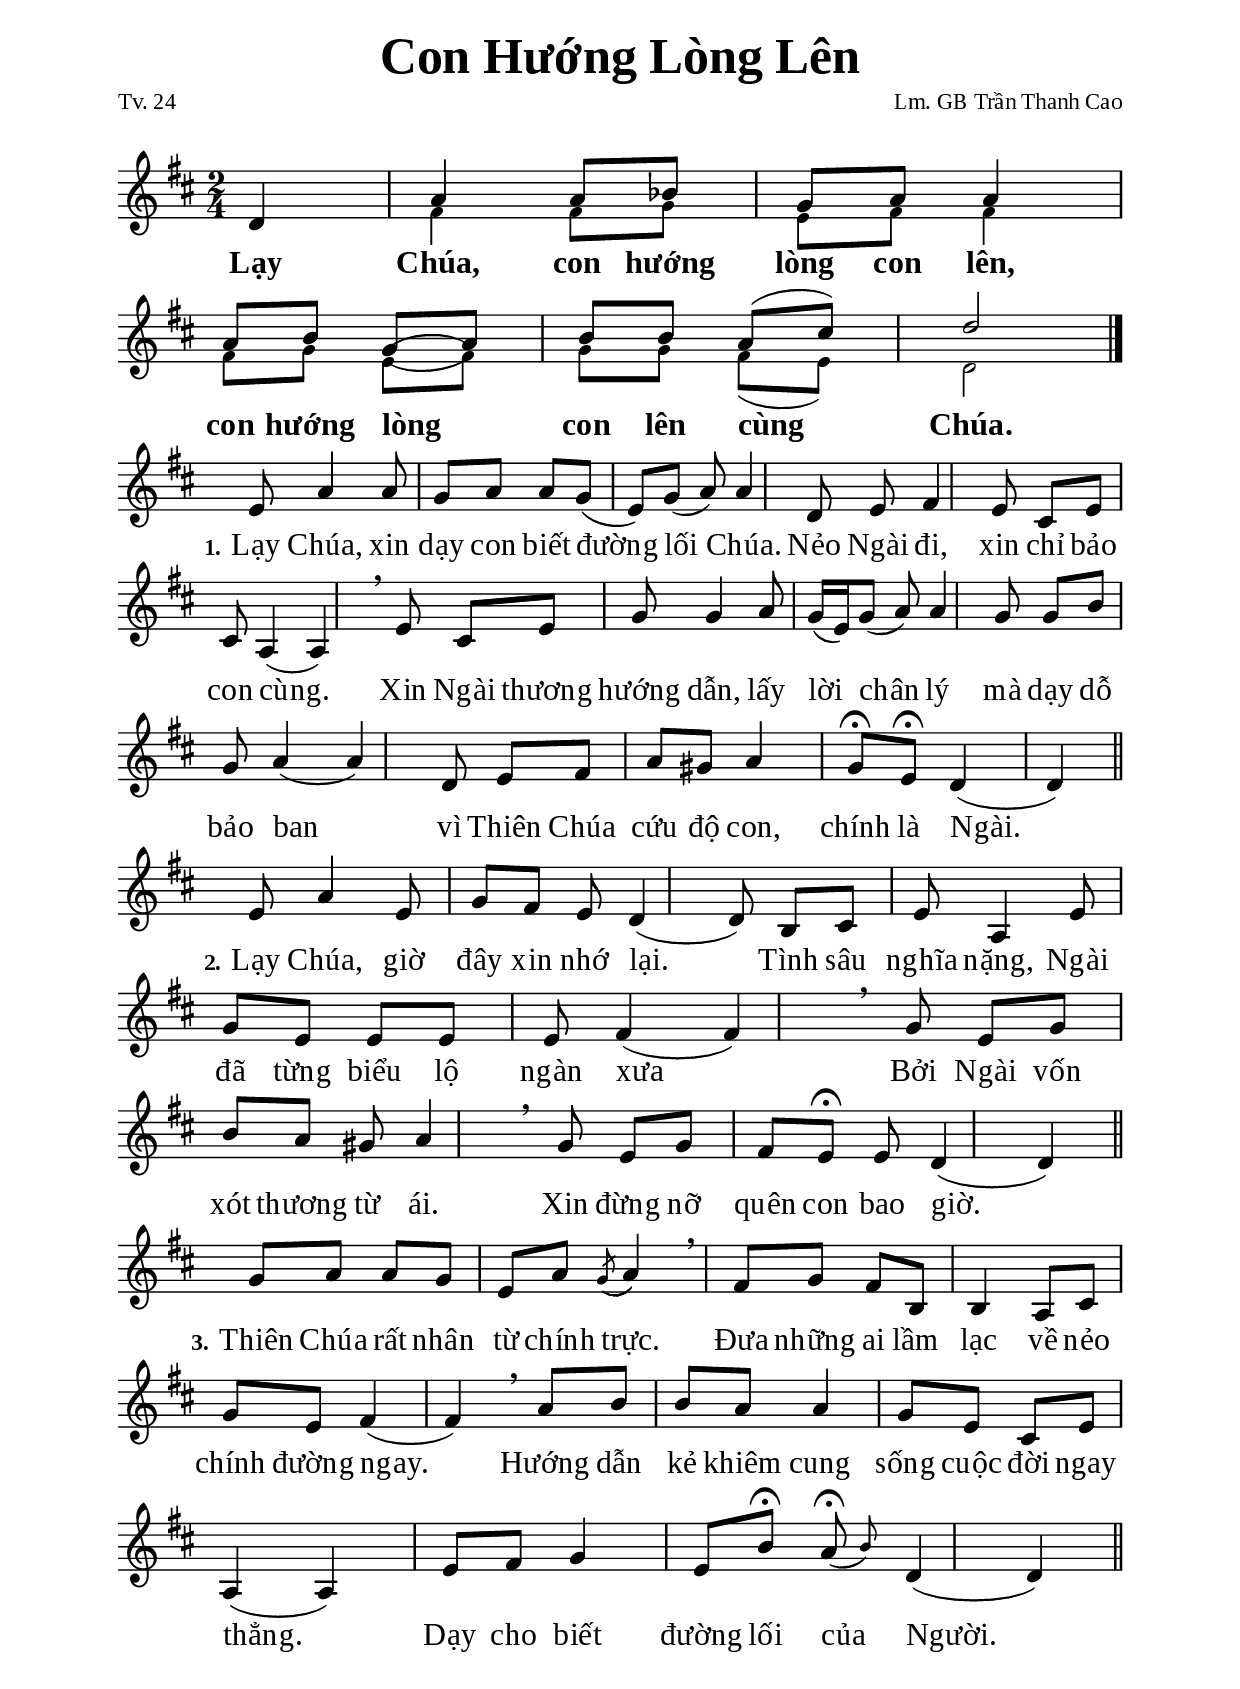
% Cài đặt chung
\version "2.20.0"
\include "english.ly"

\header {
  title = \markup { \fontsize #3 "Con Hướng Lòng Lên" }
  poet = "Tv. 24"
  composer = "Lm. GB Trần Thanh Cao"
  arranger = " "
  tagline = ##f
}

\paper {
  #(set-paper-size "a4")
  top-margin = 10\mm
  bottom-margin = 10\mm
  left-margin = 20\mm
  right-margin = 20\mm
  indent = #0
  #(define fonts
    (make-pango-font-tree
      "Liberation Serif"
      "Liberation Serif"
      "Liberation Serif"
      (/ 20 20)))
  page-count = #1
}

% Nhạc điệp khúc
nhacDiepKhucSop= \relative c' {
  \partial 4 d4 |
  a' a8 bf |
  g a a4 |
  a8 b g _(a) |
  b b a (cs) |
  d2 \bar "|."
}

nhacDiepKhucBas = \relative c' {
  \override NoteHead.font-size = #-2
  \skip 4
  fs4 fs8 g |
  e fs fs4 |
  fs8 g e ^(fs) |
  g g fs (e) |
  d2
}

% Nhạc phiên khúc
nhacPhienKhucMot = \relative c' {
  e8 a4 a8 g a a g (e) g (a) a4
  d,8 e fs4 e8 cs e cs a4 (a) \breathe
  e'8 cs e g g4 a8 g16 (e) g8 (a) a4
  g8 g b g a4 (a) d,8 e fs a gs a4
  g8 \fermata e \fermata d4 (d) \bar "||"
}

nhacPhienKhucHai = \relative c' {
  e8 a4 e8 g fs e d4 (d8) b cs e a,4
  e'8 g e e e e fs4 (fs) \breathe
  g8 e g b a gs a4 \breathe
  g8 e g fs e \fermata e d4 (d) \bar "||"
}

nhacPhienKhucBa = \relative c' {
  g'8 a a g e a \acciaccatura g (a4) \breathe
  fs8 g fs b, b4 a8 cs g' e fs4 (fs) \breathe
  a8 b b a a4 g8 e cs e a,4 (a) e'8 fs g4
  e8 b' \fermata \afterGrace a \fermata (b) d,4 (d) \bar "||"
}

% Lời điệp khúc
loiDiepKhuc = \lyricmode {
  Lạy Chúa, con hướng lòng con lên,
  con hướng lòng con lên cùng Chúa.
}

% Lời phiên khúc
loiPhienKhucMot = \lyricmode {
  \set stanza = #"1."
  Lạy Chúa, xin dạy con biết đường lối Chúa.
  Nẻo Ngài đi, xin chỉ bảo con cùng.
  Xin Ngài thương hướng dẫn, lấy lời chân lý mà dạy dỗ bảo ban
  vì Thiên Chúa cứu độ con, chính là Ngài.
}

loiPhienKhucHai = \lyricmode {
  \set stanza = #"2."
  Lạy Chúa, giờ đây xin nhớ lại.
  Tình sâu nghĩa nặng, Ngài đã từng biểu lộ ngàn xưa
  Bởi Ngài vốn xót thương từ ái.
  Xin đừng nỡ quên con bao giờ.
}

loiPhienKhucBa = \lyricmode {
  \set stanza = #"3."
  Thiên Chúa rất nhân từ chính trực.
  Đưa những ai lầm lạc về nẻo chính đường ngay.
  Hướng dẫn kẻ khiêm cung sống cuộc đời ngay thẳng.
  Dạy cho biết đường lối của Người.
}


% Dàn trang
\score {
  \new ChoirStaff <<
    \new Staff = diepKhuc \with {
        \consists "Merge_rests_engraver"
        \magnifyStaff #(magstep +1)
      }
      <<
      \new Voice = beSop {
        \voiceOne \key d \major \time 2/4 \nhacDiepKhucSop
      }
      \new Voice = beBas {
        \voiceTwo \key d \major \time 2/4 \nhacDiepKhucBas
      }
    >>
    \new Lyrics \lyricsto beSop \loiDiepKhuc
  >>
  \layout {
    \override Lyrics.LyricText.font-series = #'bold
    \override Lyrics.LyricText.font-size = #+3
    \override Lyrics.LyricSpace.minimum-distance = #0.5
    \override Score.BarNumber.break-visibility = ##(#f #f #f)
    \override Score.SpacingSpanner.uniform-stretching = ##t
  }
}

\score {
  \new ChoirStaff <<
    \new Staff = phienKhuc \with {
        \magnifyStaff #(magstep +1)
      }
      <<
      \new Voice = beSop {
        \key d \major \time 2/4 \nhacPhienKhucMot
      }
    >>
    \new Lyrics \lyricsto beSop \loiPhienKhucMot
  >>
  \layout {
    \override Staff.TimeSignature.transparent = ##t
    \override Lyrics.LyricText.font-size = #+3
    \override Lyrics.LyricSpace.minimum-distance = #0.5
    \override Score.BarNumber.break-visibility = ##(#f #f #f)
    \override Score.SpacingSpanner.uniform-stretching = ##t
    \set Score.barAlways = ##t
    \set Score.defaultBarType = ""
  } 
}

\score {
  \new ChoirStaff <<
    \new Staff = phienKhuc \with {
        \magnifyStaff #(magstep +1)
      }
      <<
      \new Voice = beSop {
        \key d \major \time 2/4 \nhacPhienKhucHai
      }
    >>
    \new Lyrics \lyricsto beSop \loiPhienKhucHai
  >>
  \layout {
    \override Staff.TimeSignature.transparent = ##t
    \override Lyrics.LyricText.font-size = #+3
    \override Lyrics.LyricSpace.minimum-distance = #0.5
    \override Score.BarNumber.break-visibility = ##(#f #f #f)
    \override Score.SpacingSpanner.uniform-stretching = ##t
    \set Score.barAlways = ##t
    \set Score.defaultBarType = ""
  } 
}

\score {
  \new ChoirStaff <<
    \new Staff = phienKhuc \with {
        \magnifyStaff #(magstep +1)
      }
      <<
      \new Voice = beSop {
        \key d \major \time 2/4 \nhacPhienKhucBa
      }
    >>
    \new Lyrics \lyricsto beSop \loiPhienKhucBa
  >>
  \layout {
    \override Staff.TimeSignature.transparent = ##t
    \override Lyrics.LyricText.font-size = #+3
    \override Lyrics.LyricSpace.minimum-distance = #0.5
    \override Score.BarNumber.break-visibility = ##(#f #f #f)
    \override Score.SpacingSpanner.uniform-stretching = ##t
    \set Score.barAlways = ##t
    \set Score.defaultBarType = ""
  } 
}
